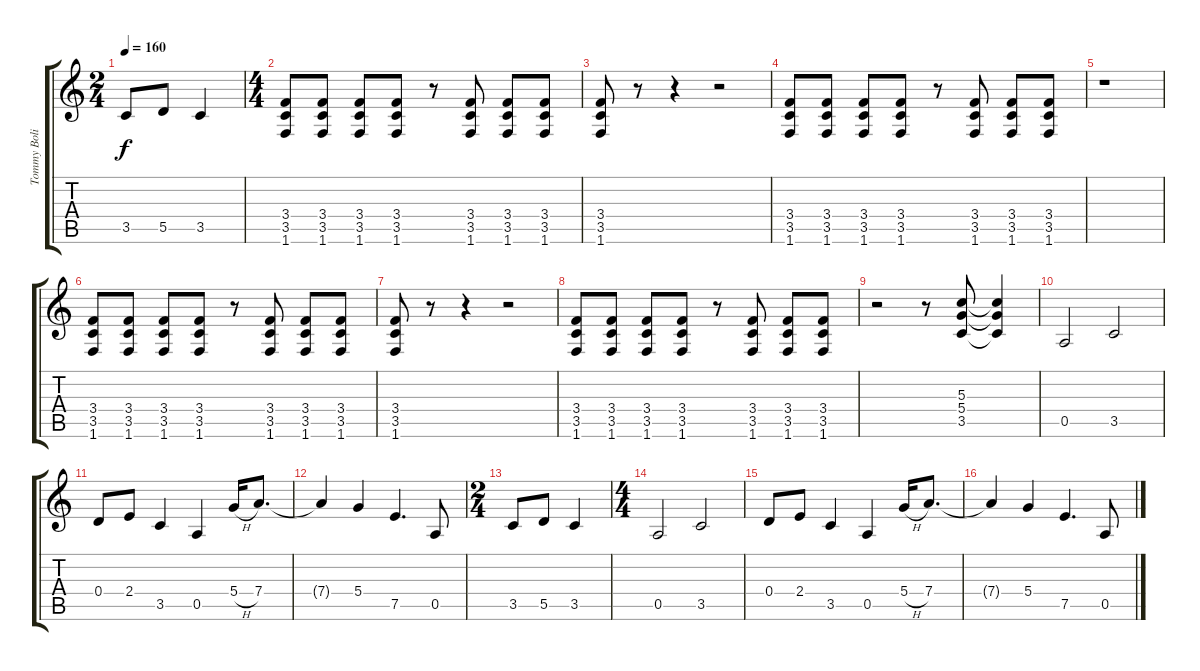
\track ("Tommy Bolin" "Tommy Boli") {instrument overdrivenguitar}
\staff {score tabs}
\tuning (E4 B3 G3 D3 A2 E2) {hide}
\ts (2 4)
\tempo 160
\clef g2
\ks c
3.5.8{dy f} 5.5.8 3.5.4 |
\ts (4 4)
(3.4 3.5 1.6).8 (3.4 3.5 1.6).8 (3.4 3.5 1.6).8 (3.4 3.5 1.6).8 r.8 (3.4 3.5 1.6).8 (3.4 3.5 1.6).8 (3.4 3.5 1.6).8 |
(3.4 3.5 1.6).8 r.8 r.4 r.2 |
(3.4 3.5 1.6).8 (3.4 3.5 1.6).8 (3.4 3.5 1.6).8 (3.4 3.5 1.6).8 r.8 (3.4 3.5 1.6).8 (3.4 3.5 1.6).8 (3.4 3.5 1.6).8 |
r.1 |
(3.4 3.5 1.6).8 (3.4 3.5 1.6).8 (3.4 3.5 1.6).8 (3.4 3.5 1.6).8 r.8 (3.4 3.5 1.6).8 (3.4 3.5 1.6).8 (3.4 3.5 1.6).8 |
(3.4 3.5 1.6).8 r.8 r.4 r.2 |
(3.4 3.5 1.6).8 (3.4 3.5 1.6).8 (3.4 3.5 1.6).8 (3.4 3.5 1.6).8 r.8 (3.4 3.5 1.6).8 (3.4 3.5 1.6).8 (3.4 3.5 1.6).8 |
r.2 r.8 (5.3 5.4 3.5).8 (5.3{t} 5.4{t} 3.5{t}).4 |
0.5.2 3.5.2 |
0.4.8 2.4.8 3.5.4 0.5.4 5.4{h}.16 7.4.8{d} |
7.4{t}.4 5.4.4 7.5.4{d} 0.5.8 |
\ts (2 4)
3.5.8 5.5.8 3.5.4 |
\ts (4 4)
0.5.2 3.5.2 |
0.4.8 2.4.8 3.5.4 0.5.4 5.4{h}.16 7.4.8{d} |
7.4{t}.4 5.4.4 7.5.4{d} 0.5.8
